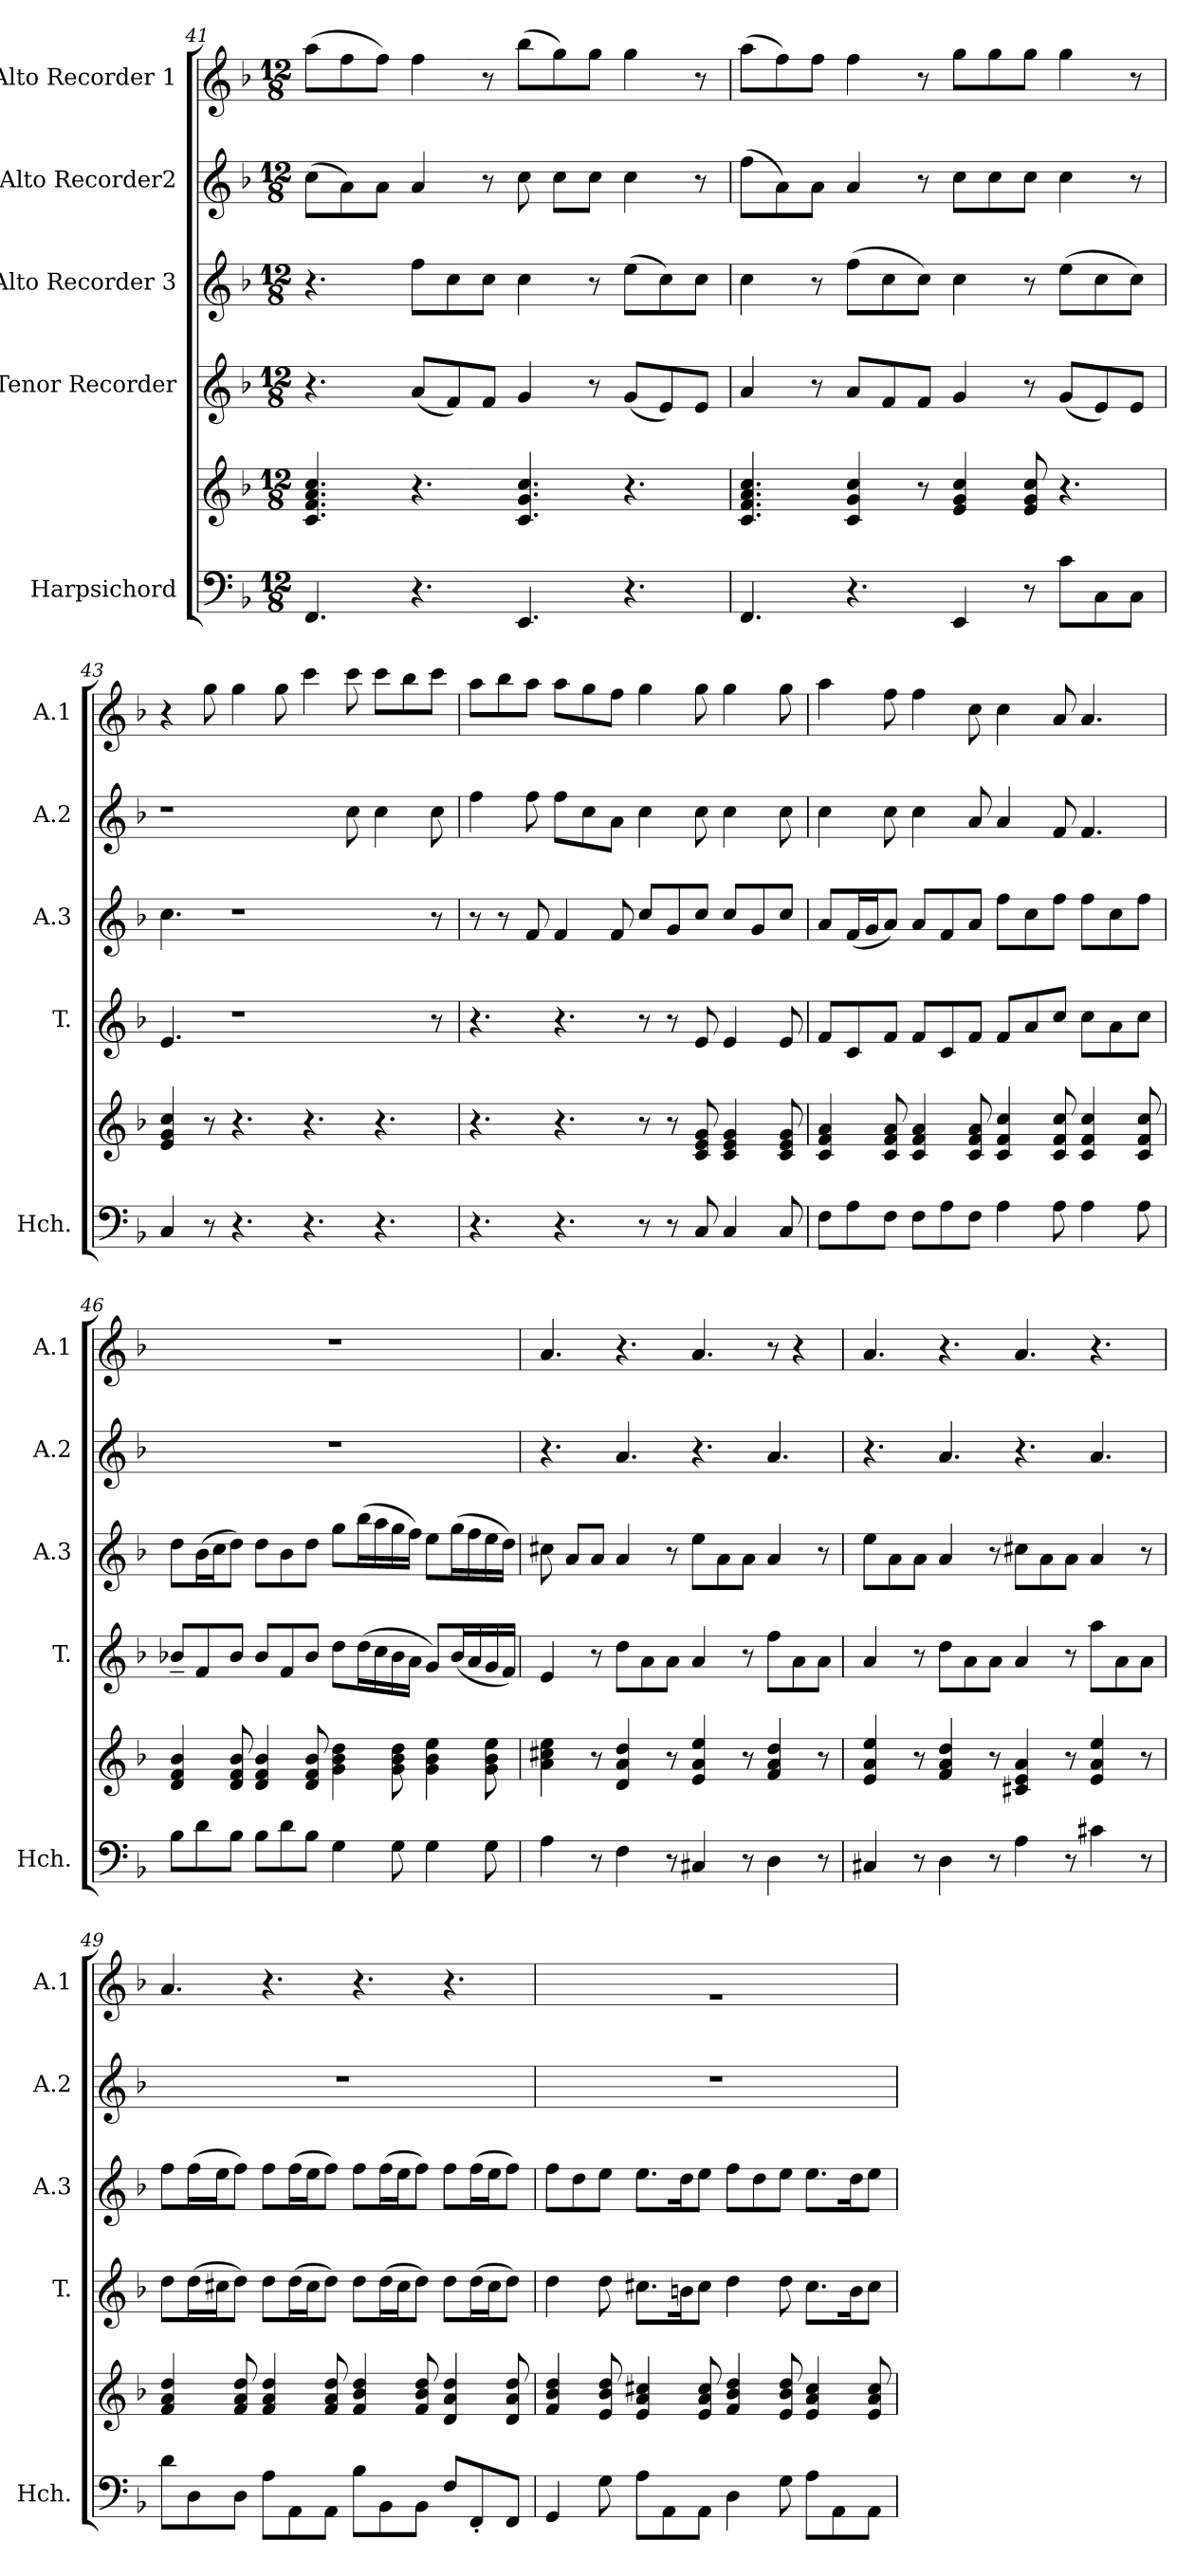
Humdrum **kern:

**kern	**kern	**kern	**kern	**kern	**kern
*part5	*part5	*part4	*part3	*part2	*part1
*staff6	*staff5	*staff4	*staff3	*staff2	*staff1
*I"Harpsichord	*	*I"Tenor Recorder	*I"Alto Recorder 3	*I"Alto Recorder2	*I"Alto Recorder 1
*I'Hch.	*	*I'T.	*I'A.3	*I'A.2	*I'A.1
*clefF4	*clefG2	*clefG2	*clefG2	*clefG2	*clefG2
*k[b-]	*k[b-]	*k[b-]	*k[b-]	*k[b-]	*k[b-]
*M12/8	*M12/8	*M12/8	*M12/8	*M12/8	*M12/8
=41	=41	=41	=41	=41	=41
4.FF/	4.c/ 4.f/ 4.a/ 4.cc/	4.r	4.r	(8cc\L	(>8aa\L
.	.	.	.	8a\)	8ff\
.	.	.	.	8a\J	8ff\J)
4.r	4.r	(8a/L	8ff\L	4a/	4ff\
.	.	8f/)	8cc\	.	.
.	.	8f/J	8cc\J	8r	8r
4.EE/	4.c/ 4.g/ 4.cc/	4g/	4cc\	8cc\	(>8bb-\L
.	.	.	.	8cc\L	8gg\)
.	.	8r	8r	8cc\J	8gg\J
4.r	4.r	(8g/L	(8ee\L	4cc\	4gg\
.	.	8e/)	8cc\)	.	.
.	.	8e/J	8cc\J	8r	8r
=42	=42	=42	=42	=42	=42
4.FF/	4.c/ 4.f/ 4.a/ 4.cc/	4a/	4cc\	(8ff\L	(>8aa\L
.	.	.	.	8a\)	8ff\)
.	.	8r	8r	8a\J	8ff\J
4.r	4c/ 4g/ 4cc/	8a/L	(8ff\L	4a/	4ff\
.	.	8f/	8cc\	.	.
.	8r	8f/J	8cc\J)	8r	8r
4EE/	4e/ 4g/ 4cc/	4g/	4cc\	8cc\L	8gg\L
.	.	.	.	8cc\	8gg\
8r	8e/ 8g/ 8cc/	8r	8r	8cc\J	8gg\J
8c\L	4.r	(8g/L	(8ee\L	4cc\	4gg\
8C\	.	8e/)	8cc\	.	.
8C\J	.	8e/J	8cc\J)	8r	8r
!!LO:PB:g=z
=43	=43	=43	=43	=43	=43
4C/	4e/ 4g/ 4cc/	4.e/	4.cc\	1r	4r
8r	8r	.	.	.	8gg\
4.r	4.r	1r	1r	.	4gg\
.	.	.	.	.	8gg\
4.r	4.r	.	.	.	4ccc\
.	.	.	.	8cc\	8ccc\
4.r	4.r	.	.	4cc\	8ccc\L
.	.	.	.	.	8bb-\
.	.	8r	8r	8cc\	8ccc\J
=44	=44	=44	=44	=44	=44
4.r	4.r	4.r	8r	4ff\	8aa\L
.	.	.	8r	.	8bb-\
.	.	.	8f/	8ff\	8aa\J
4.r	4.r	4.r	4f/	8ff\L	8aa\L
.	.	.	.	8cc\	8gg\
.	.	.	8f/	8a\J	8ff\J
8r	8r	8r	8cc/L	4cc\	4gg\
8r	8r	8r	8g/	.	.
8C/	8c/ 8e/ 8g/	8e/	8cc/J	8cc\	8gg\
4C/	4c/ 4e/ 4g/	4e/	8cc/L	4cc\	4gg\
.	.	.	8g/	.	.
8C/	8c/ 8e/ 8g/	8e/	8cc/J	8cc\	8gg\
=45	=45	=45	=45	=45	=45
8F\L	4c/ 4f/ 4a/	8f/L	8a/L	4cc\	4aa\
8A\	.	8c/	(16f/L	.	.
.	.	.	16g/J	.	.
8F\J	8c/ 8f/ 8a/	8f/J	8a/J)	8cc\	8ff\
8F\L	4c/ 4f/ 4a/	8f/L	8a/L	4cc\	4ff\
8A\	.	8c/	8f/	.	.
8F\J	8c/ 8f/ 8a/	8f/J	8a/J	8a/	8cc\
4A\	4c/ 4f/ 4cc/	8f/L	8ff\L	4a/	4cc\
.	.	8a/	8cc\	.	.
8A\	8c/ 8f/ 8cc/	8cc/J	8ff\J	8f/	8a/
4A\	4c/ 4f/ 4cc/	8cc\L	8ff\L	4.f/	4.a/
.	.	8a\	8cc\	.	.
8A\	8c/ 8f/ 8cc/	8cc\J	8ff\J	.	.
=46	=46	=46	=46	=46	=46
8B-\L	4d/ 4f/ 4b-/	8b-X~/L	8dd\L	1.r	1.r
8d\	.	8f/	(16b-\L	.	.
.	.	.	16cc\J	.	.
8B-\J	8d/ 8f/ 8b-/	8b-/J	8dd\J)	.	.
8B-\L	4d/ 4f/ 4b-/	8b-/L	8dd\L	.	.
8d\	.	8f/	8b-\	.	.
8B-\J	8d/ 8f/ 8b-/	8b-/J	8dd\J	.	.
4G\	4g\ 4b-\ 4dd\	8dd\L	8gg\L	.	.
.	.	(16dd\L	(16bb-\L	.	.
.	.	16cc\	16aa\	.	.
8G\	8g\ 8b-\ 8dd\	16b-\	16gg\	.	.
.	.	16a\JJ	16ff\JJ)	.	.
4G\	4g\ 4b-\ 4ee\	8g/L)	8ee\L	.	.
.	.	(16b-/L	(16gg\L	.	.
.	.	16a/	16ff\	.	.
8G\	8g\ 8b-\ 8ee\	16g/	16ee\	.	.
.	.	16f/JJ)	16dd\JJ)	.	.
=47	=47	=47	=47	=47	=47
4A\	4a\ 4cc#X\ 4ee\	4e/	8cc#X\	4.r	4.a/
.	.	.	8a/L	.	.
8r	8r	8r	8a/J	.	.
4F\	4d/ 4a/ 4dd/	8dd\L	4a/	4.a/	4.r
.	.	8a\	.	.	.
8r	8r	8a\J	8r	.	.
4C#X/	4e/ 4a/ 4ee/	4a/	8ee\L	4.r	4.a/
.	.	.	8a\	.	.
8r	8r	8r	8a\J	.	.
4D\	4f/ 4a/ 4dd/	8ff\L	4a/	4.a/	8r
.	.	8a\	.	.	4r
8r	8r	8a\J	8r	.	.
!!LO:LB:g=z
=48	=48	=48	=48	=48	=48
4C#X/	4e/ 4a/ 4ee/	4a/	8ee\L	4.r	4.a/
.	.	.	8a\	.	.
8r	8r	8r	8a\J	.	.
4D\	4f/ 4a/ 4dd/	8dd\L	4a/	4.a/	4.r
.	.	8a\	.	.	.
8r	8r	8a\J	8r	.	.
4A\	4c#X/ 4e/ 4a/	4a/	8cc#X\L	4.r	4.a/
.	.	.	8a\	.	.
8r	8r	8r	8a\J	.	.
4c#X\	4e/ 4a/ 4ee/	8aa\L	4a/	4.a/	4.r
.	.	8a\	.	.	.
8r	8r	8a\J	8r	.	.
=49	=49	=49	=49	=49	=49
8d\L	4f/ 4a/ 4dd/	8dd\L	8ff\L	1.r	4.a/
8D\	.	(16dd\L	(16ff\L	.	.
.	.	16cc#X\J	16ee\J	.	.
8D\J	8f/ 8a/ 8dd/	8dd\J)	8ff\J)	.	.
8A\L	4f/ 4a/ 4dd/	8dd\L	8ff\L	.	4.r
8AA\	.	(16dd\L	(16ff\L	.	.
.	.	16cc#\J	16ee\J	.	.
8AA\J	8f/ 8a/ 8dd/	8dd\J)	8ff\J)	.	.
8B-\L	4f/ 4b-/ 4dd/	8dd\L	8ff\L	.	4.r
8BB-\	.	(16dd\L	(16ff\L	.	.
.	.	16cc#\J	16ee\J	.	.
8BB-\J	8f/ 8b-/ 8dd/	8dd\J)	8ff\J)	.	.
8F/L	4d/ 4a/ 4dd/	8dd\L	8ff\L	.	4.r
8FF'/	.	(16dd\L	(16ff\L	.	.
.	.	16cc#\J	16ee\J	.	.
8FF/J	8d/ 8a/ 8dd/	8dd\J)	8ff\J)	.	.
=50	=50	=50	=50	=50	=50
4GG/	4f/ 4b-/ 4dd/	4dd\	8ff\L	1.r	1.rg
.	.	.	8dd\	.	.
8G\	8e/ 8b-/ 8dd/	8dd\	8ee\J	.	.
8A\L	4e/ 4a/ 4cc#X/	8.cc#X\L	8.ee\L	.	.
8AA\	.	.	.	.	.
.	.	16bn\K	16dd\K	.	.
8AA\J	8e/ 8a/ 8cc#/	8cc#\J	8ee\J	.	.
4D\	4f/ 4b-/ 4dd/	4dd\	8ff\L	.	.
.	.	.	8dd\	.	.
8G\	8e/ 8b-/ 8dd/	8dd\	8ee\J	.	.
8A\L	4e/ 4a/ 4cc#/	8.cc#\L	8.ee\L	.	.
8AA\	.	.	.	.	.
.	.	16b\K	16dd\K	.	.
8AA\J	8e/ 8a/ 8cc#/	8cc#\J	8ee\J	.	.
=	=	=	=	=	=
*-	*-	*-	*-	*-	*-
